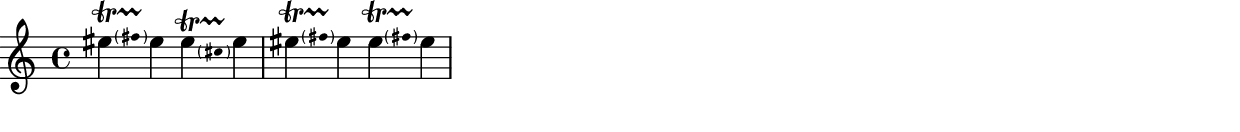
%% Generated by lilypond-book.py
%% Options: [exampleindent=10.16\mm,indent=0\mm,line-width=160\mm,quote]
\include "lilypond-book-preamble.ly"


% ****************************************************************
% Start cut-&-pastable-section
% ****************************************************************



\paper {
  indent = 0\mm
  line-width = 160\mm
  % offset the left padding, also add 1mm as lilypond creates cropped
  % images with a little space on the right
  line-width = #(- line-width (* mm  3.000000) (* mm 1))
  line-width = 160\mm - 2.0 * 10.16\mm
  % offset the left padding, also add 1mm as lilypond creates cropped
  % images with a little space on the right
  line-width = #(- line-width (* mm  3.000000) (* mm 1))
}

\layout {
  
}





% ****************************************************************
% ly snippet:
% ****************************************************************
\sourcefileline 1366
\relative {
  \pitchedTrill
  eis''4\startTrillSpan fis
  eis4\stopTrillSpan
  \pitchedTrill
  eis4\startTrillSpan cis
  eis4\stopTrillSpan
  \pitchedTrill
  eis4\startTrillSpan fis
  eis4\stopTrillSpan
  \pitchedTrill
  eis4\startTrillSpan fis!
  eis4\stopTrillSpan
}



% ****************************************************************
% end ly snippet
% ****************************************************************
